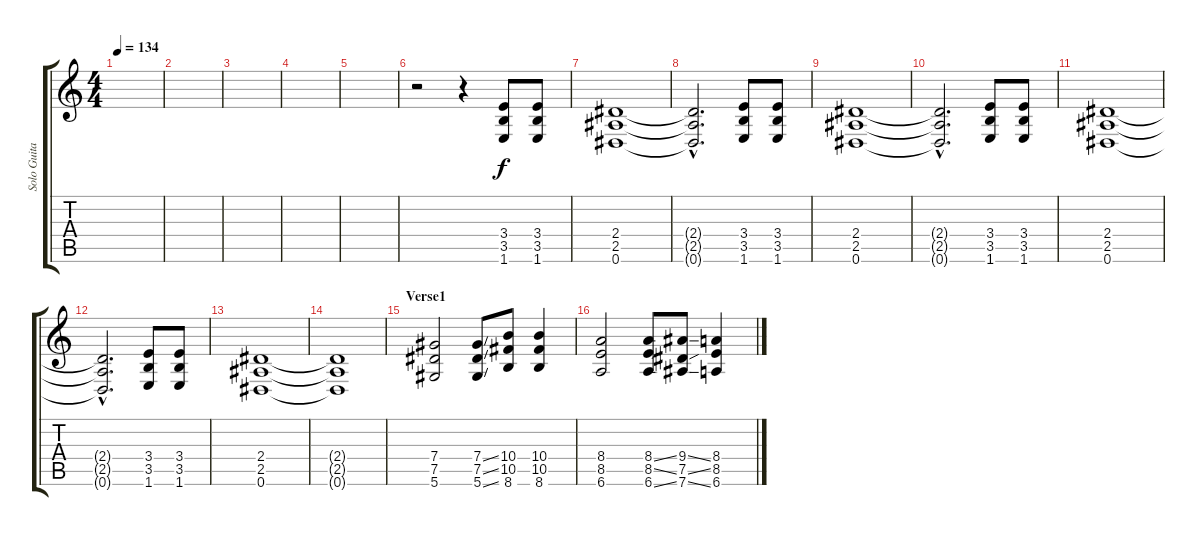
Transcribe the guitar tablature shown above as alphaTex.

\track ("Solo Guitar" "Solo Guita") {instrument distortionguitar}
\staff {score tabs}
\tuning (Eb4 Bb3 Gb3 Db3 Ab2 Eb2) {hide}
\ts (4 4)
\tempo 134
\clef g2
\ks c
|
|
|
|
|
r.2 r.4 (3.4 3.5 1.6).8 (3.4 3.5 1.6).8 |
(2.4 2.5 0.6).1 |
(2.4{hac t} 2.5{hac t} 0.6{hac t}).2{d} (3.4 3.5 1.6).8 (3.4 3.5 1.6).8 |
(2.4 2.5 0.6).1 |
(2.4{hac t} 2.5{hac t} 0.6{hac t}).2{d} (3.4 3.5 1.6).8 (3.4 3.5 1.6).8 |
(2.4 2.5 0.6).1 |
(2.4{hac t} 2.5{hac t} 0.6{hac t}).2{d} (3.4 3.5 1.6).8 (3.4 3.5 1.6).8 |
(2.4 2.5 0.6).1 |
(2.4{t} 2.5{t} 0.6{t}).1 |
\section ("" "Verse1")
(7.4 7.5 5.6).2 (7.4{ss} 7.5{ss} 5.6{ss}).8 (10.4 10.5 8.6).8 (10.4 10.5 8.6).4 |
(8.4 8.5 6.6).2 (8.4{ss} 8.5{ss} 6.6{ss}).8 (9.4{ss} 7.5{ss} 7.6{ss}).8 (8.4 8.5 6.6).4
